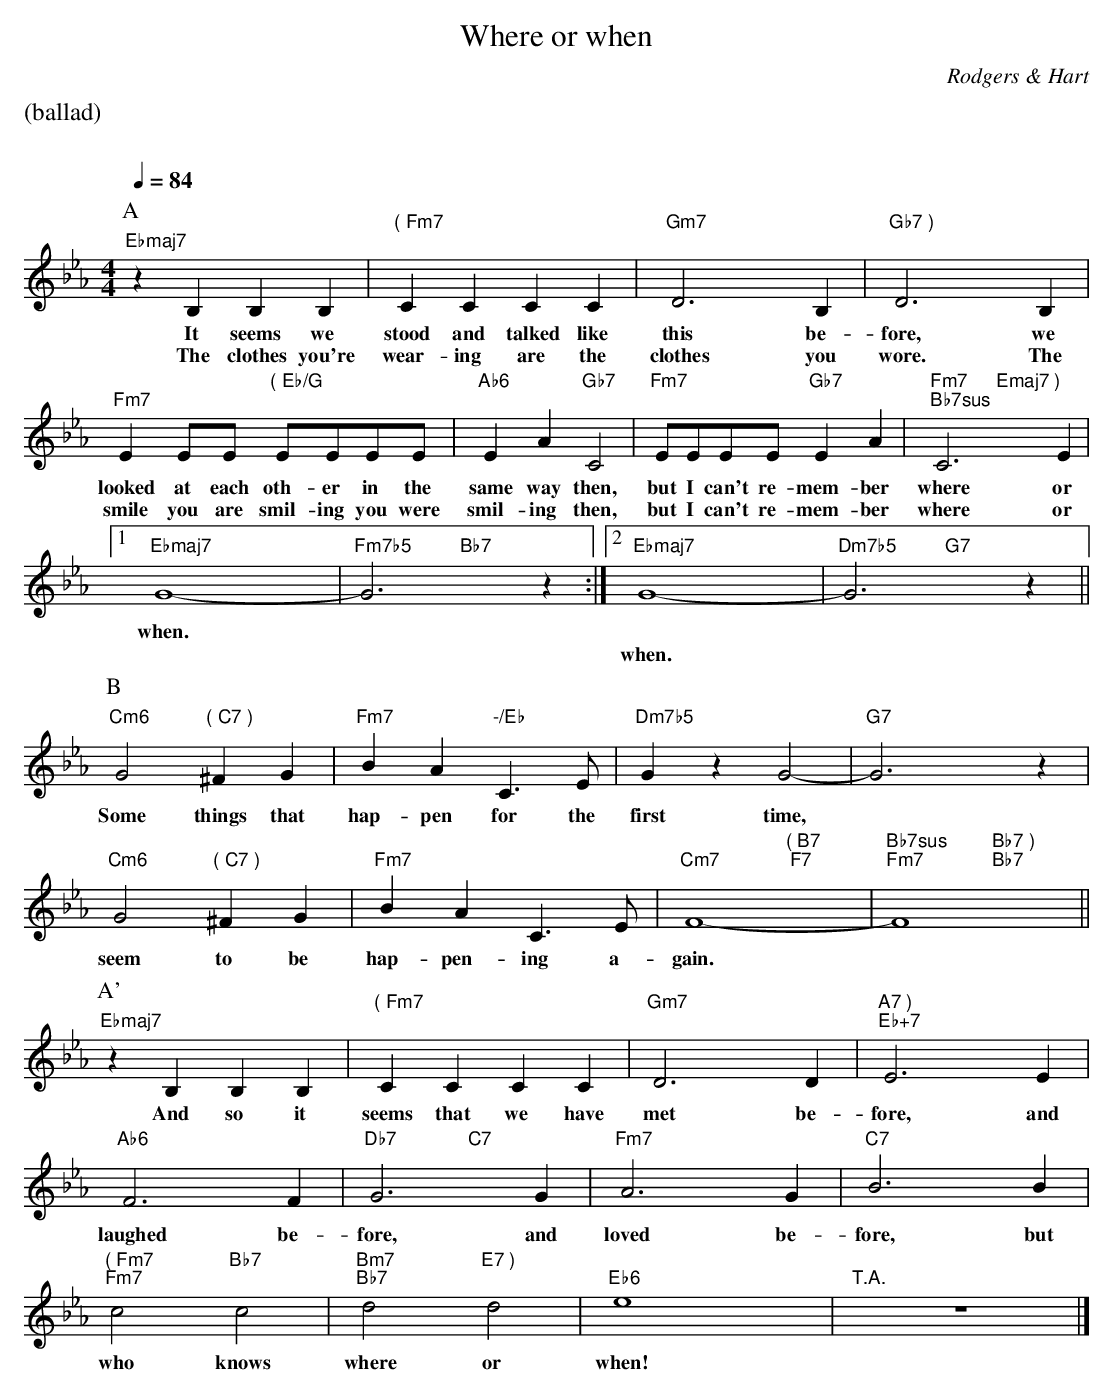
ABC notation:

X:1
T:Where or when
M:4/4
L:1/4
C:Rodgers & Hart
Q:1/4=84
%%staves (chords melody)
K:Eb
%%text (ballad)
%%vskip 20
P:A
V:chords
"Ebmaj7"x2 x2 | "( Fm7" " "x2 x2 | "Gm7" " "x2 x2 | "Gb7 )" " "x2 x2 |
"Fm7"x2 "( Eb/G" " "x2 | "Ab6" " "x2 "Gb7" " "x2 |\
"Fm7" " "x2 "Gb7" " "x2 | "Fm7" "Bb7sus"x2 "Emaj7 )" " "x2 |
[1 "Ebmaj7"x2 x2 | "Fm7b5"x2 "Bb7"x2 :|[2 "Ebmaj7"x2 x2 | "Dm7b5"x2 "G7"x2 ||
V:melody
zB,B,B, | CCCC | D3B, | D3B, |
w:It seems we stood and talked like this be-fore, we
w:The clothes you're wear-ing are the clothes you wore. The
EE/E/ E/E/E/E/ | EAC2 | E/E/E/E/ EA | C3E |
w:looked at each oth-er in the same way then, but I can't re-mem-ber where or
w:smile you are smil-ing you were smil-ing then, but I can't re-mem-ber where or
[1G4- | G3z :|[2 G4- | G3z ||
w:when.***
w:**when.*
P:B
V:chords
"Cm6"x2 "( C7 )"x2 | "Fm7"x2 "-/Eb"x2 | "Dm7b5"x2 x2 | "G7"x2 x2 |
"Cm6"x2 "( C7 )"x2 | "Fm7"x2 x2 | "Cm7"x2 "( B7" "F7"x2 | "Bb7sus" "Fm7"x2 "Bb7 )" "Bb7"x2 ||
V:melody
G2^FG | BAC>E | GzG2- | G3z |
w:Some things that hap-pen for the first time,*
G2^FG | BAC>E | F4- | F4 ||
w:seem to be hap-pen-ing a-gain.*
P:A'
V:chords
"Ebmaj7"x2 x2 | "( Fm7" " "x2 x2 | "Gm7" " "x2 x2 | "A7 )" "Eb+7"x2 x2 |
"Ab6"x2 x2 | "Db7"x2 "C7"x2 | "Fm7"x2 x2 | "C7"x2 x2 |
"( Fm7" "Fm7"x2 "Bb7" " "x2 | "Bm7" "Bb7"x2 "E7 )" " "x2 | "Eb6"x2 x2 | "T.A."x2 x2 |]
V:melody
zB,B,B, | CCCC | D3D | E3E |
w:And so it seems that we have met be-fore, and
F3F | G3G | A3G | B3B |
w:laughed be-fore, and loved be-fore, but
c2c2 | d2d2 | e4 | z4 |]
w:who knows where or when!
